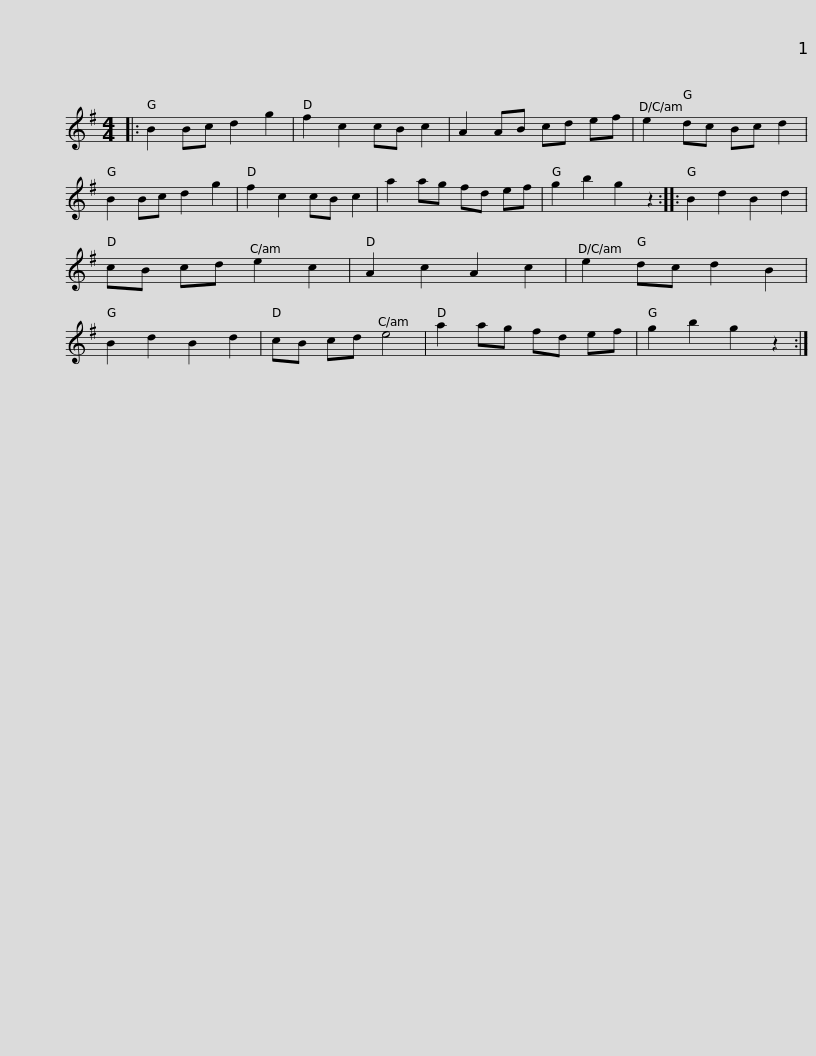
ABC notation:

X:1
L:1/8
M:4/4
I:linebreak $
K:G
V:1 treble
V:1
|: B2 Bc d2 g2 | f2 c2 cB c2 | A2 AB cd ef | e2 dc Bc d2 | B2 Bc d2 g2 | %5
 f2 c2 cB c2 | a2 ag fd ef |$ g2 b2 g2 z2 :: B2 d2 B2 d2 | cB cd e2 c2 | %10
 A2 c2 A2 c2 | e2 dc d2 B2 | B2 d2 B2 d2 | cB cd e4 | a2 ag fd ef |$ %15
 g2 b2 g2 z2 :| %16
